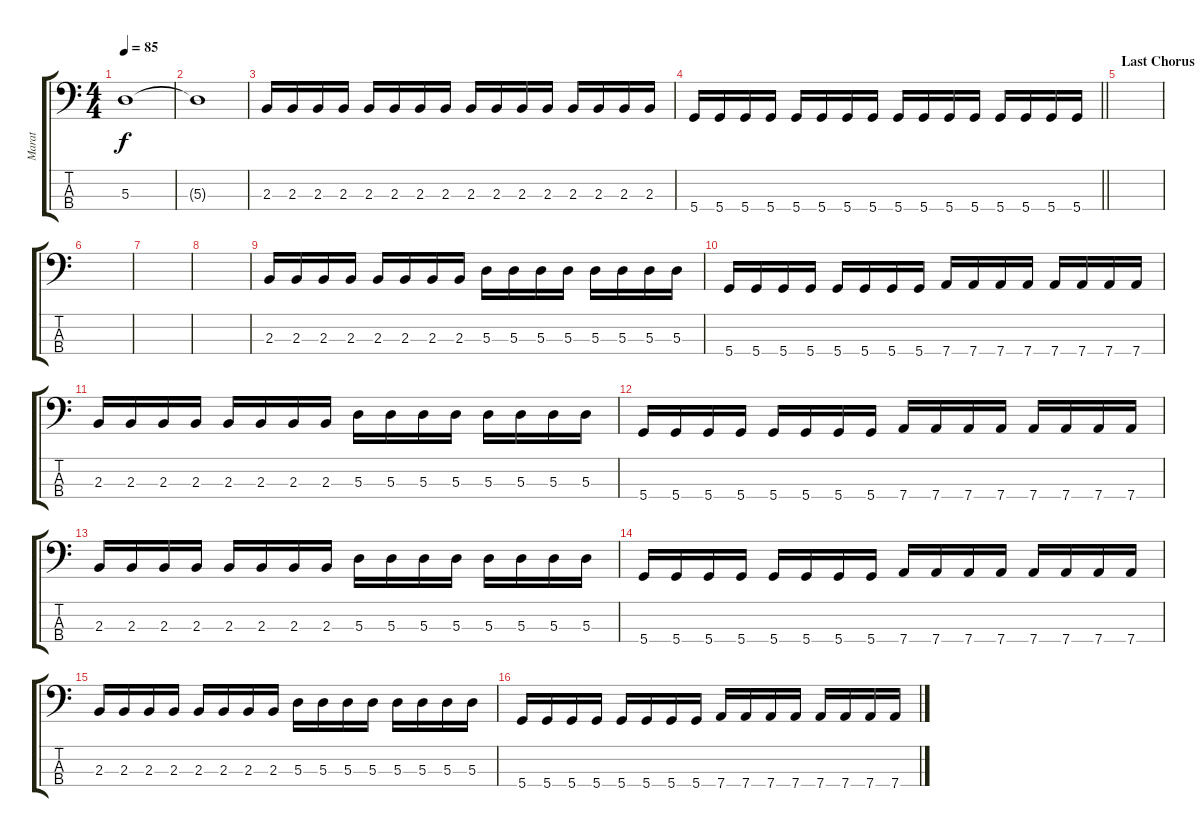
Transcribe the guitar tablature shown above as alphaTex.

\track ("Marat" "Marat") {instrument electricbassfinger}
\staff {score tabs}
\tuning (G2 D2 A1 D1) {hide}
\ts (4 4)
\tempo 85
\clef f4
\ks c
5.3.1{dy f} |
5.3{t}.1 |
2.3.16 2.3.16 2.3.16 2.3.16 2.3.16 2.3.16 2.3.16 2.3.16 2.3.16 2.3.16 2.3.16 2.3.16 2.3.16 2.3.16 2.3.16 2.3.16 |
\barLineRight lightlight
5.4.16 5.4.16 5.4.16 5.4.16 5.4.16 5.4.16 5.4.16 5.4.16 5.4.16 5.4.16 5.4.16 5.4.16 5.4.16 5.4.16 5.4.16 5.4.16 |
\section ("" "Last Chorus")
|
|
|
|
2.3.16 2.3.16 2.3.16 2.3.16 2.3.16 2.3.16 2.3.16 2.3.16 5.3.16 5.3.16 5.3.16 5.3.16 5.3.16 5.3.16 5.3.16 5.3.16 |
5.4.16 5.4.16 5.4.16 5.4.16 5.4.16 5.4.16 5.4.16 5.4.16 7.4.16 7.4.16 7.4.16 7.4.16 7.4.16 7.4.16 7.4.16 7.4.16 |
2.3.16 2.3.16 2.3.16 2.3.16 2.3.16 2.3.16 2.3.16 2.3.16 5.3.16 5.3.16 5.3.16 5.3.16 5.3.16 5.3.16 5.3.16 5.3.16 |
5.4.16 5.4.16 5.4.16 5.4.16 5.4.16 5.4.16 5.4.16 5.4.16 7.4.16 7.4.16 7.4.16 7.4.16 7.4.16 7.4.16 7.4.16 7.4.16 |
2.3.16 2.3.16 2.3.16 2.3.16 2.3.16 2.3.16 2.3.16 2.3.16 5.3.16 5.3.16 5.3.16 5.3.16 5.3.16 5.3.16 5.3.16 5.3.16 |
5.4.16 5.4.16 5.4.16 5.4.16 5.4.16 5.4.16 5.4.16 5.4.16 7.4.16 7.4.16 7.4.16 7.4.16 7.4.16 7.4.16 7.4.16 7.4.16 |
2.3.16 2.3.16 2.3.16 2.3.16 2.3.16 2.3.16 2.3.16 2.3.16 5.3.16 5.3.16 5.3.16 5.3.16 5.3.16 5.3.16 5.3.16 5.3.16 |
5.4.16 5.4.16 5.4.16 5.4.16 5.4.16 5.4.16 5.4.16 5.4.16 7.4.16 7.4.16 7.4.16 7.4.16 7.4.16 7.4.16 7.4.16 7.4.16
